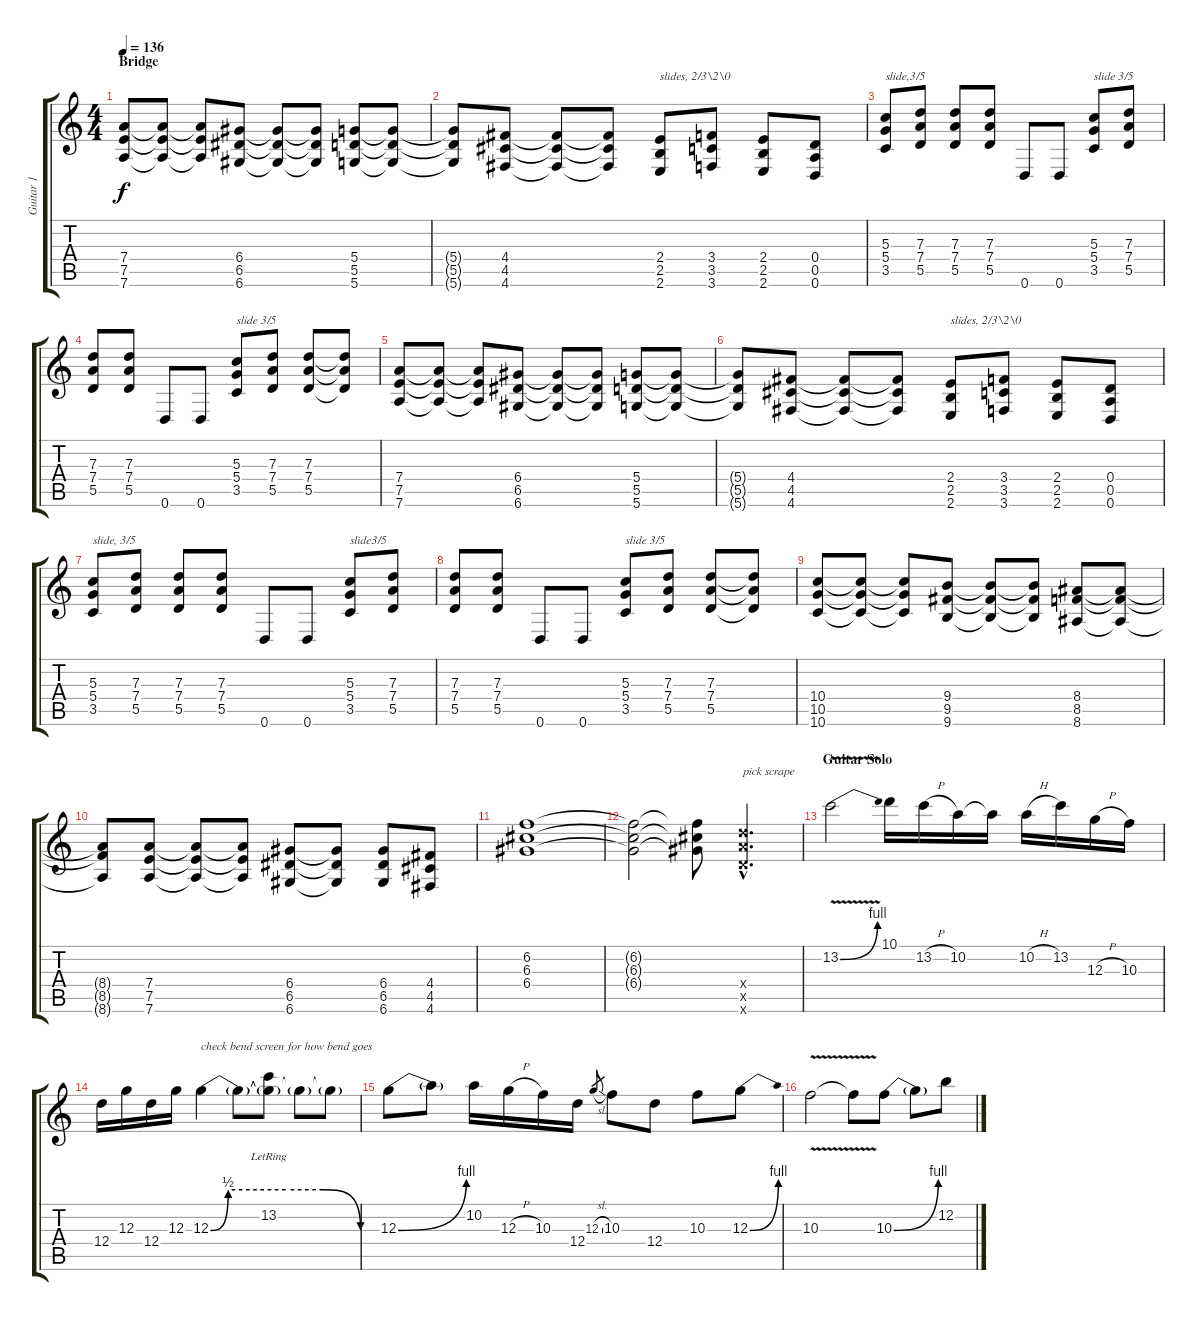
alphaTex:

\track ("Guitar 1" "Guitar 1") {instrument overdrivenguitar}
\staff {score tabs}
\tuning (E4 B3 G3 D3 A2 D2) {hide}
\ts (4 4)
\section ("" "Bridge")
\tempo 136
\clef g2
\ks c
(7.4 7.5 7.6).8{dy f} (7.4{t} 7.5{t} 7.6{t}).8 (7.4{t} 7.5{t} 7.6{t}).8 (6.4 6.5 6.6).8 (6.4{t} 6.5{t} 6.6{t}).8 (6.4{t} 6.5{t} 6.6{t}).8 (5.4 5.5 5.6).8 (5.4{t} 5.5{t} 5.6{t}).8 |
(5.4{t} 5.5{t} 5.6{t}).8 (4.4 4.5 4.6).8 (4.4{t} 4.5{t} 4.6{t}).8 (4.4{t} 4.5{t} 4.6{t}).8 (2.4 2.5 2.6).8{txt "slides, 2/3\\2\\0"} (3.4 3.5 3.6).8 (2.4 2.5 2.6).8 (0.4 0.5 0.6).8 |
(5.3 5.4 3.5).8{txt "slide,3/5"} (7.3 7.4 5.5).8 (7.3 7.4 5.5).8 (7.3 7.4 5.5).8 0.6.8 0.6.8 (5.3 5.4 3.5).8{txt "slide 3/5"} (7.3 7.4 5.5).8 |
(7.3 7.4 5.5).8 (7.3 7.4 5.5).8 0.6.8 0.6.8 (5.3 5.4 3.5).8{txt "slide 3/5"} (7.3 7.4 5.5).8 (7.3 7.4 5.5).8 (7.3{t} 7.4{t} 5.5{t}).8 |
(7.4 7.5 7.6).8 (7.4{t} 7.5{t} 7.6{t}).8 (7.4{t} 7.5{t} 7.6{t}).8 (6.4 6.5 6.6).8 (6.4{t} 6.5{t} 6.6{t}).8 (6.4{t} 6.5{t} 6.6{t}).8 (5.4 5.5 5.6).8 (5.4{t} 5.5{t} 5.6{t}).8 |
(5.4{t} 5.5{t} 5.6{t}).8 (4.4 4.5 4.6).8 (4.4{t} 4.5{t} 4.6{t}).8 (4.4{t} 4.5{t} 4.6{t}).8 (2.4 2.5 2.6).8{txt "slides, 2/3\\2\\0"} (3.4 3.5 3.6).8 (2.4 2.5 2.6).8 (0.4 0.5 0.6).8 |
(5.3 5.4 3.5).8{txt "slide, 3/5"} (7.3 7.4 5.5).8 (7.3 7.4 5.5).8 (7.3 7.4 5.5).8 0.6.8 0.6.8 (5.3 5.4 3.5).8{txt "slide3/5"} (7.3 7.4 5.5).8 |
(7.3 7.4 5.5).8 (7.3 7.4 5.5).8 0.6.8 0.6.8 (5.3 5.4 3.5).8{txt "slide 3/5"} (7.3 7.4 5.5).8 (7.3 7.4 5.5).8 (7.3{t} 7.4{t} 5.5{t}).8 |
(10.4 10.5 10.6).8 (10.4{t} 10.5{t} 10.6{t}).8 (10.4{t} 10.5{t} 10.6{t}).8 (9.4 9.5 9.6).8 (9.4{t} 9.5{t} 9.6{t}).8 (9.4{t} 9.5{t} 9.6{t}).8 (8.4 8.5 8.6).8 (8.4{t} 8.5{t} 8.6{t}).8 |
(8.4{t} 8.5{t} 8.6{t}).8 (7.4 7.5 7.6).8 (7.4{t} 7.5{t} 7.6{t}).8 (7.4{t} 7.5{t} 7.6{t}).8 (6.4 6.5 6.6).8 (6.4{t} 6.5{t} 6.6{t}).8 (6.4 6.5 6.6).8 (4.4 4.5 4.6).8 |
(6.2 6.3 6.4).1 |
(6.2{t} 6.3{t} 6.4{t}).2 (6.2{t} 6.3{t} 6.4{t}).8 (12.4{hac x} 12.5{hac x} 12.6{hac x}).4{d txt "pick scrape"} |
\section ("" "Guitar Solo")
13.2{be (bend 0 0 60 4) v}.2 10.1.16 13.2{h}.16 10.2.16 10.2{t}.16 10.2{h}.16 13.2.16 12.3{h}.16 10.3.16 |
12.4.16 12.3.16 12.4.16 12.3.16 12.3{be (custom 0 0 7 2 30 2 45 2 60 0)}.4{txt "check bend screen for how bend goes"} 12.3{t}.8 (13.2{lr} 12.3{t}).8 12.3{t}.8 12.3{t}.8 |
12.3{be (bend 0 0 60 4)}.8 12.3{t}.8 10.2.16 12.3{h}.16 10.3.16 12.4.16 12.3{sl}.8{gr} 10.3.8 12.4.8 10.3.8 12.3{be (bend 0 0 60 4)}.8 |
10.3{v}.2 10.3{t}.8 10.3{be (bend 0 0 60 4)}.8 10.3{t}.8 12.2.8
